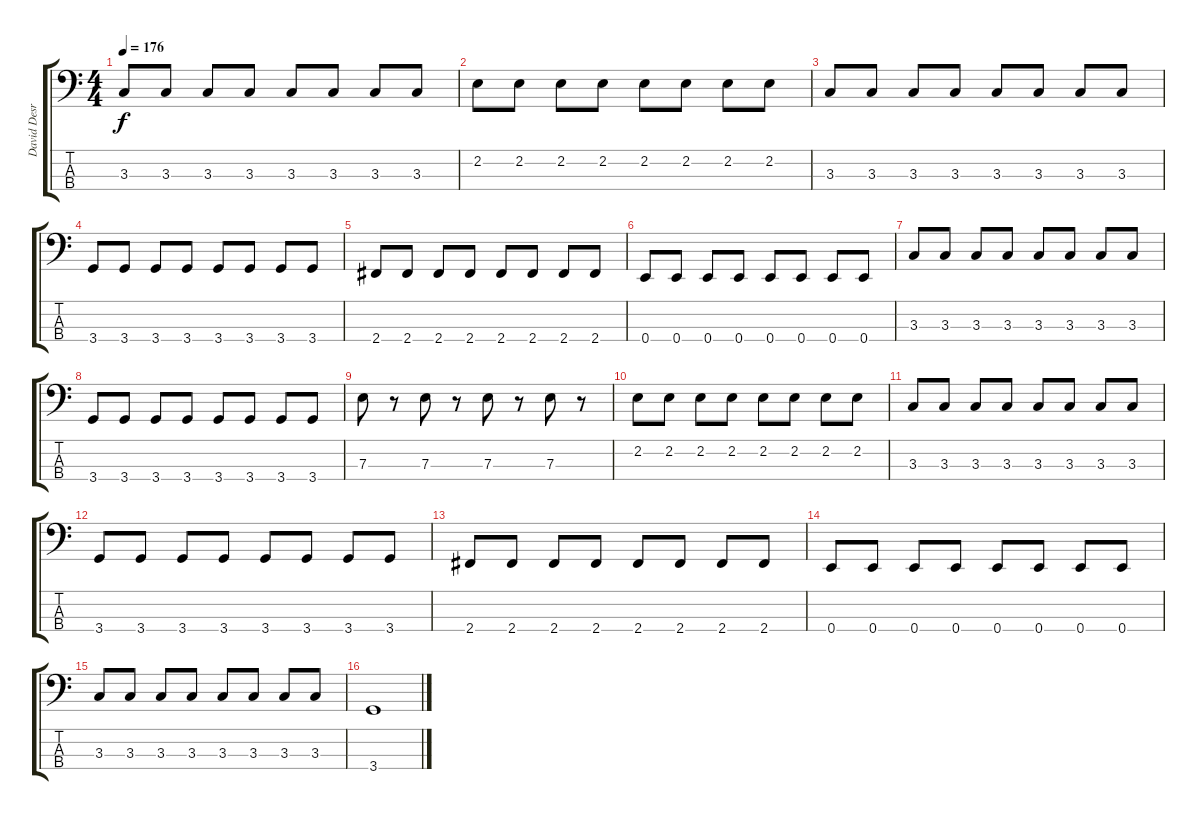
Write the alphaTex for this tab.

\track ("David Desrosiers (Bass)" "David Desr") {instrument electricbasspick}
\staff {score tabs}
\tuning (G2 D2 A1 E1) {hide}
\ts (4 4)
\tempo 176
\clef f4
\ks c
3.3.8{dy f} 3.3.8 3.3.8 3.3.8 3.3.8 3.3.8 3.3.8 3.3.8 |
2.2.8 2.2.8 2.2.8 2.2.8 2.2.8 2.2.8 2.2.8 2.2.8 |
3.3.8 3.3.8 3.3.8 3.3.8 3.3.8 3.3.8 3.3.8 3.3.8 |
3.4.8 3.4.8 3.4.8 3.4.8 3.4.8 3.4.8 3.4.8 3.4.8 |
2.4.8 2.4.8 2.4.8 2.4.8 2.4.8 2.4.8 2.4.8 2.4.8 |
0.4.8 0.4.8 0.4.8 0.4.8 0.4.8 0.4.8 0.4.8 0.4.8 |
3.3.8 3.3.8 3.3.8 3.3.8 3.3.8 3.3.8 3.3.8 3.3.8 |
3.4.8 3.4.8 3.4.8 3.4.8 3.4.8 3.4.8 3.4.8 3.4.8 |
7.3.8 r.8 7.3.8 r.8 7.3.8 r.8 7.3.8 r.8 |
2.2.8 2.2.8 2.2.8 2.2.8 2.2.8 2.2.8 2.2.8 2.2.8 |
3.3.8 3.3.8 3.3.8 3.3.8 3.3.8 3.3.8 3.3.8 3.3.8 |
3.4.8 3.4.8 3.4.8 3.4.8 3.4.8 3.4.8 3.4.8 3.4.8 |
2.4.8 2.4.8 2.4.8 2.4.8 2.4.8 2.4.8 2.4.8 2.4.8 |
0.4.8 0.4.8 0.4.8 0.4.8 0.4.8 0.4.8 0.4.8 0.4.8 |
3.3.8 3.3.8 3.3.8 3.3.8 3.3.8 3.3.8 3.3.8 3.3.8 |
3.4.1
